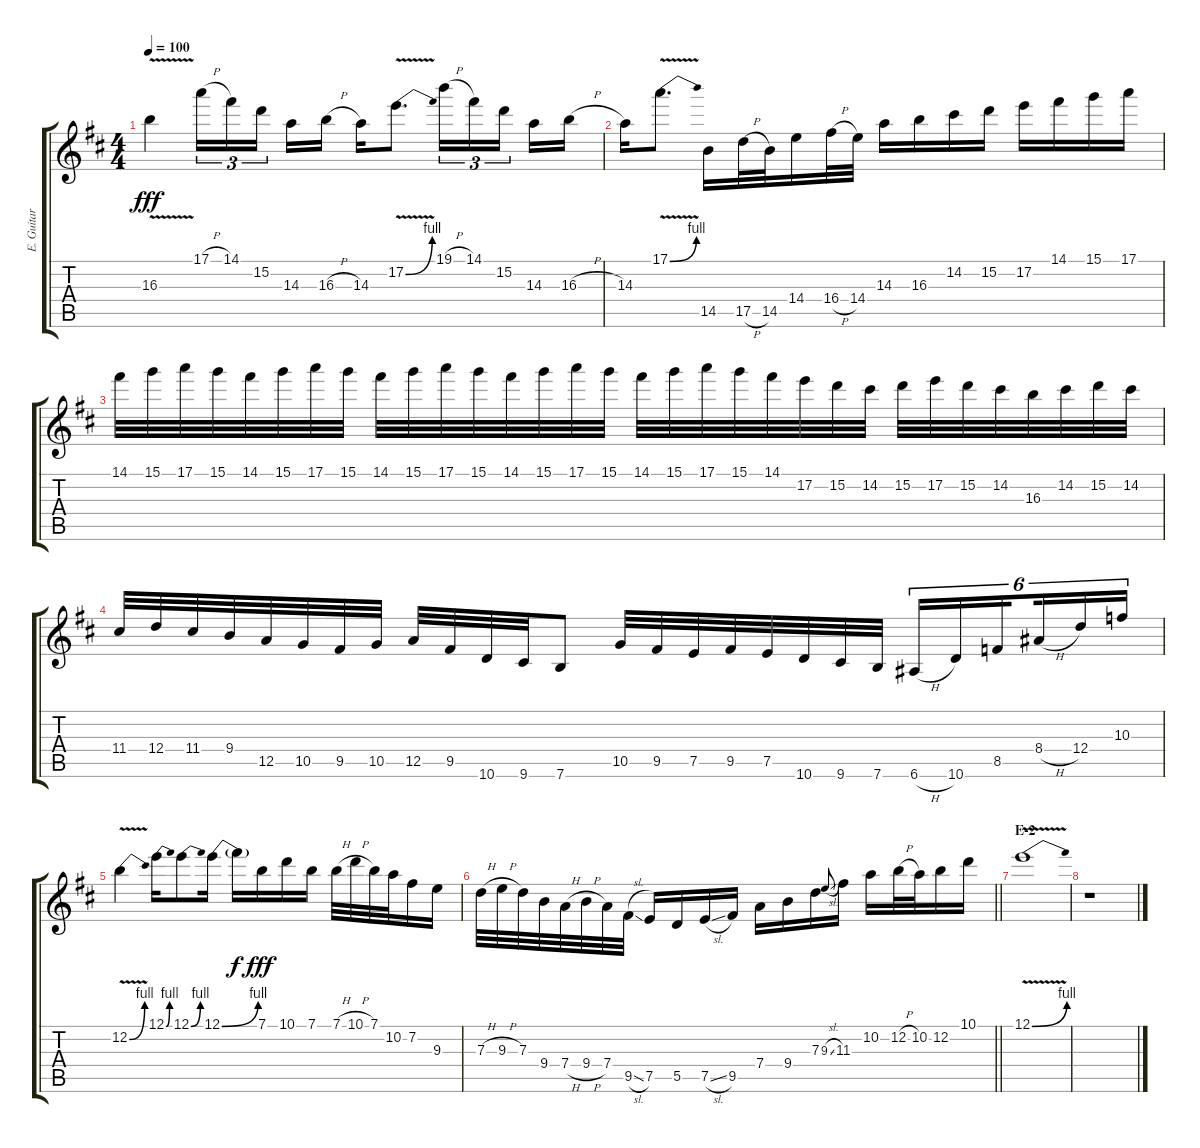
\track ("E. Guitar I" "E. Guitar ") {instrument overdrivenguitar}
\staff {score tabs}
\tuning (E4 B3 G3 D3 A2 E2) {hide}
\ts (4 4)
\tempo 100
\clef g2
\ks d
16.3{v}.4{dy fff} 17.1{h}.16{tu (3 2)} 14.1.16{tu (3 2)} 15.2.16{tu (3 2) beam splitsecondary} 14.3.16 16.3{h}.16 14.3.16 17.2{be (bend 0 0 60 4) v}.8{d} 19.1{h}.16{tu (3 2)} 14.1.16{tu (3 2)} 15.2.16{tu (3 2) beam splitsecondary} 14.3.16 16.3{h}.16 |
14.3.16 17.1{be (bend 0 0 60 4) v}.8{d} 14.5.16 17.5{h}.32 14.5.32 14.4.16 16.4{h}.32 14.4.32 14.3.16 16.3.16 14.2.16 15.2.16 17.2.16 14.1.16 15.1.16 17.1.16 |
14.1.32 15.1.32 17.1.32 15.1.32 14.1.32 15.1.32 17.1.32 15.1.32 14.1.32 15.1.32 17.1.32 15.1.32 14.1.32 15.1.32 17.1.32 15.1.32 14.1.32 15.1.32 17.1.32 15.1.32 14.1.32 17.2.32 15.2.32 14.2.32 15.2.32 17.2.32 15.2.32 14.2.32 16.3.32 14.2.32 15.2.32 14.2.32 |
11.4.32 12.4.32 11.4.32 9.4.32 12.5.32 10.5.32 9.5.32 10.5.32 12.5.32 9.5.32 10.6.32 9.6.32 7.6.8 10.5.32 9.5.32 7.5.32 9.5.32 7.5.32 10.6.32 9.6.32 7.6.32 6.6{h}.16{tu (6 4)} 10.6.16{tu (6 4)} 8.5.16{tu (6 4) beam splitsecondary} 8.4{h}.16{tu (6 4)} 12.4.16{tu (6 4)} 10.3.16{tu (6 4)} |
12.2{be (bend 0 0 60 4) v}.4 12.1{be (bend 0 0 60 4)}.16 12.1{be (bend 0 0 60 4)}.8 12.1{be (bend 0 0 60 4)}.16 12.1{t}.16{dy f} 7.1.16{dy fff} 10.1.16 7.1.16 7.1{h}.32 10.1{h}.32 7.1.32 10.2.32 7.2.16 9.3.16 |
\barLineRight lightlight
7.3{h}.32 9.3{h}.32 7.3.32 9.4.32 7.4{h}.32 9.4{h}.32 7.4.32 9.5{sl}.32 7.5.16 5.5.16 7.5{sl}.16 9.5.16 7.4.16 9.4.16 7.3.16 9.3{sl}.8{gr onbeat} 11.3.16 10.2.16 12.2{h}.32 10.2.32 12.2.16 10.1.16 |
\section ("" "E-2")
12.1{be (bend 0 0 60 4) v}.1 |
r.1
